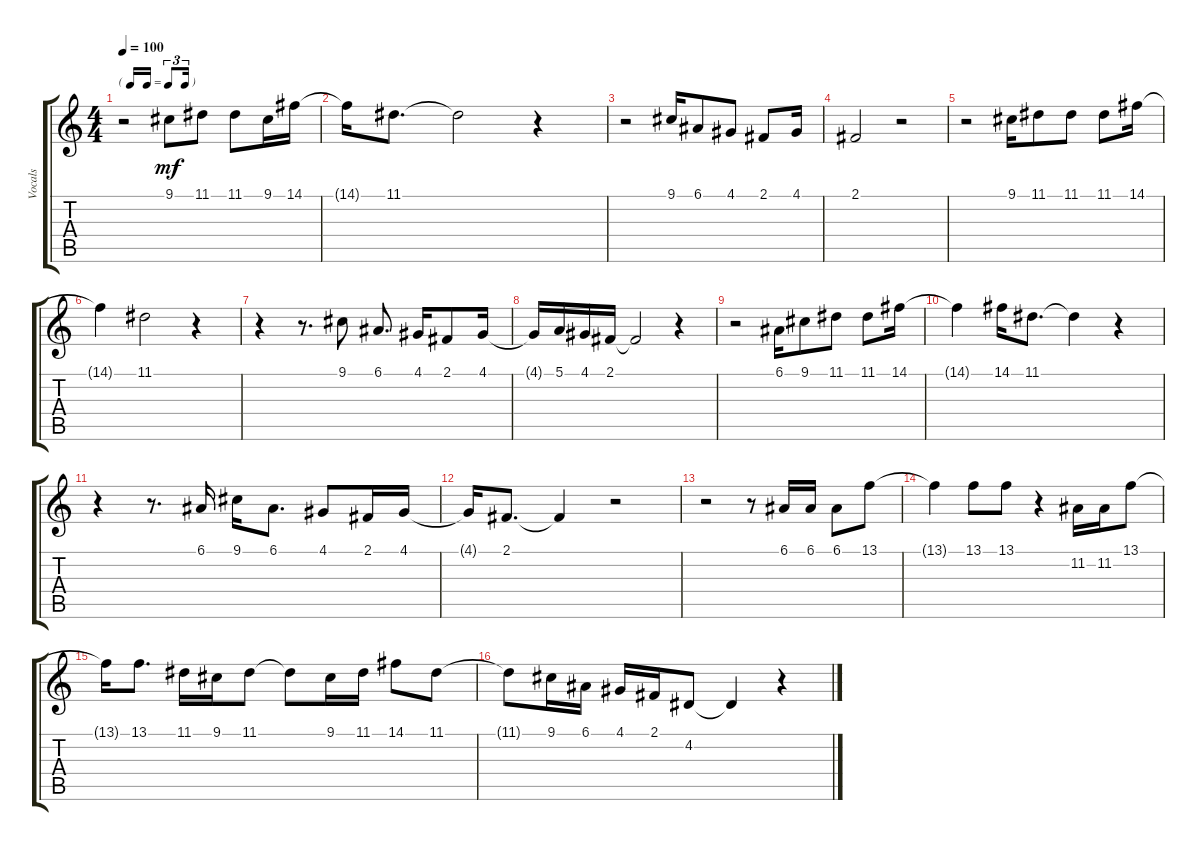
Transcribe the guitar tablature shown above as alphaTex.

\track ("Vocals" "Vocals") {instrument altosax}
\staff {score tabs}
\tuning (E4 B3 G3 D3 A2 E2) {hide}
\ts (4 4)
\tf triplet16th
\tempo 100
\clef g2
\ks c
r.2{dy mf} 9.1.8 11.1.8 11.1.8 9.1.16 14.1.16 |
14.1{t}.16 11.1.8{d} 11.1{t}.2 r.4 |
r.2 9.1.16 6.1.8 4.1.8 2.1.8 4.1.16 |
2.1.2 r.2 |
r.2 9.1.16 11.1.8 11.1.8 11.1.8 14.1.16 |
14.1{t}.4 11.1.2 r.4 |
r.4 r.8{d} 9.1.8 6.1.8{d} 4.1.16 2.1.8 4.1.16 |
4.1{t}.16 5.1.16 4.1.16 2.1.16 2.1{t}.2 r.4 |
r.2 6.1.16 9.1.8 11.1.8 11.1.8 14.1.16 |
14.1{t}.4 14.1.16 11.1.8{d} 11.1{t}.4 r.4 |
r.4 r.8{d} 6.1.16 9.1.16 6.1.8{d} 4.1.8 2.1.16 4.1.16 |
4.1{t}.16 2.1.8{d} 2.1{t}.4 r.2 |
r.2 r.8 6.1.16 6.1.16 6.1.8 13.1.8 |
13.1{t}.4 13.1.8 13.1.8 r.4 11.2.16 11.2.16 13.1.8 |
13.1{t}.16 13.1.8{d} 11.1.16 9.1.16 11.1.8 11.1{t}.8 9.1.16 11.1.16 14.1.8 11.1.8 |
11.1{t}.8 9.1.16 6.1.16 4.1.16 2.1.16 4.2.8 4.2{t}.4 r.4
